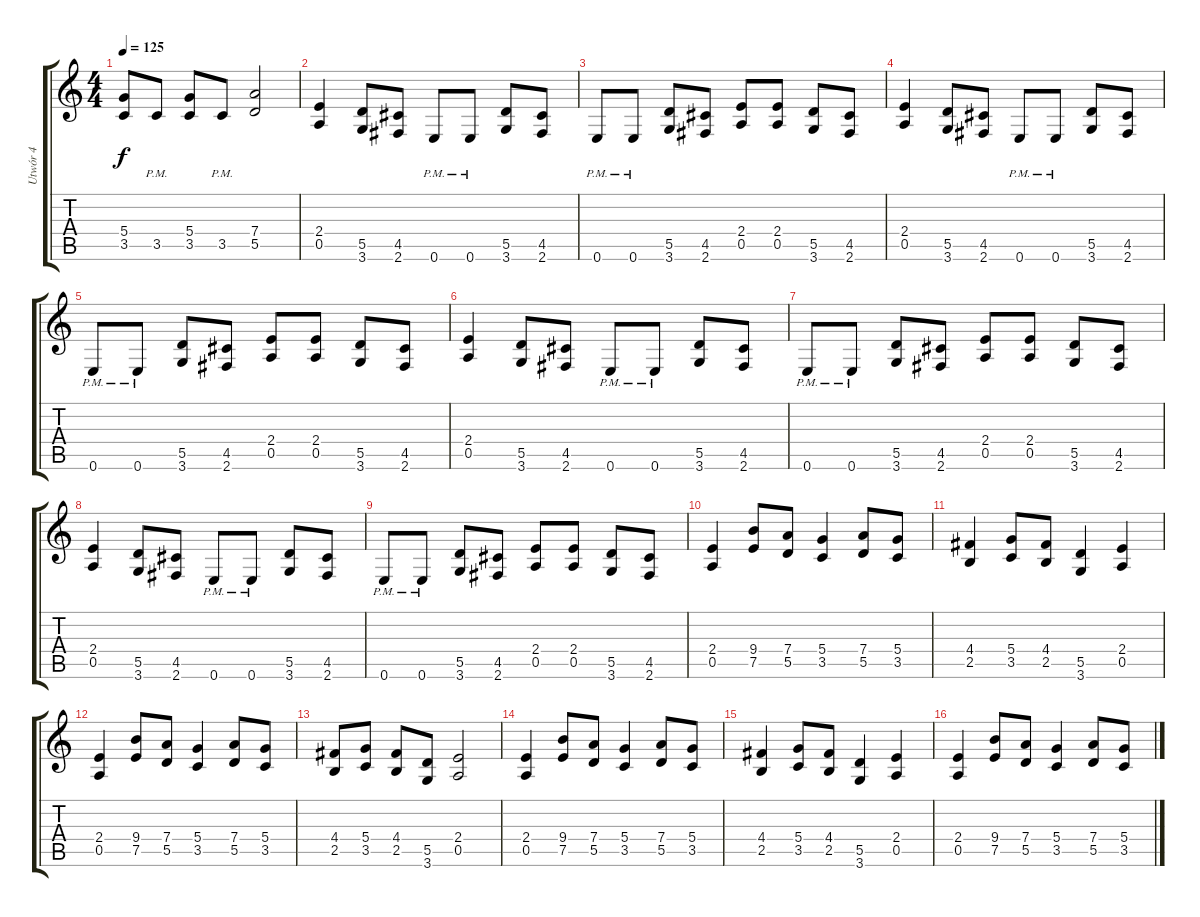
\track ("Utwór 4" "Utwór 4") {instrument distortionguitar}
\staff {score tabs}
\tuning (E4 B3 G3 D3 A2 E2) {hide}
\ts (4 4)
\tempo 125
\clef g2
\ks c
(5.4 3.5).8{dy f} 3.5{pm}.8 (5.4 3.5).8 3.5{pm}.8 (7.4 5.5).2 |
(2.4 0.5).4 (5.5 3.6).8 (4.5 2.6).8 0.6{pm}.8 0.6{pm}.8 (5.5 3.6).8 (4.5 2.6).8 |
0.6{pm}.8 0.6{pm}.8 (5.5 3.6).8 (4.5 2.6).8 (2.4 0.5).8 (2.4 0.5).8 (5.5 3.6).8 (4.5 2.6).8 |
(2.4 0.5).4 (5.5 3.6).8 (4.5 2.6).8 0.6{pm}.8 0.6{pm}.8 (5.5 3.6).8 (4.5 2.6).8 |
0.6{pm}.8 0.6{pm}.8 (5.5 3.6).8 (4.5 2.6).8 (2.4 0.5).8 (2.4 0.5).8 (5.5 3.6).8 (4.5 2.6).8 |
(2.4 0.5).4 (5.5 3.6).8 (4.5 2.6).8 0.6{pm}.8 0.6{pm}.8 (5.5 3.6).8 (4.5 2.6).8 |
0.6{pm}.8 0.6{pm}.8 (5.5 3.6).8 (4.5 2.6).8 (2.4 0.5).8 (2.4 0.5).8 (5.5 3.6).8 (4.5 2.6).8 |
(2.4 0.5).4 (5.5 3.6).8 (4.5 2.6).8 0.6{pm}.8 0.6{pm}.8 (5.5 3.6).8 (4.5 2.6).8 |
0.6{pm}.8 0.6{pm}.8 (5.5 3.6).8 (4.5 2.6).8 (2.4 0.5).8 (2.4 0.5).8 (5.5 3.6).8 (4.5 2.6).8 |
(2.4 0.5).4 (9.4 7.5).8 (7.4 5.5).8 (5.4 3.5).4 (7.4 5.5).8 (5.4 3.5).8 |
(4.4 2.5).4 (5.4 3.5).8 (4.4 2.5).8 (5.5 3.6).4 (2.4 0.5).4 |
(2.4 0.5).4 (9.4 7.5).8 (7.4 5.5).8 (5.4 3.5).4 (7.4 5.5).8 (5.4 3.5).8 |
(4.4 2.5).8 (5.4 3.5).8 (4.4 2.5).8 (5.5 3.6).8 (2.4 0.5).2 |
(2.4 0.5).4 (9.4 7.5).8 (7.4 5.5).8 (5.4 3.5).4 (7.4 5.5).8 (5.4 3.5).8 |
(4.4 2.5).4 (5.4 3.5).8 (4.4 2.5).8 (5.5 3.6).4 (2.4 0.5).4 |
(2.4 0.5).4 (9.4 7.5).8 (7.4 5.5).8 (5.4 3.5).4 (7.4 5.5).8 (5.4 3.5).8
